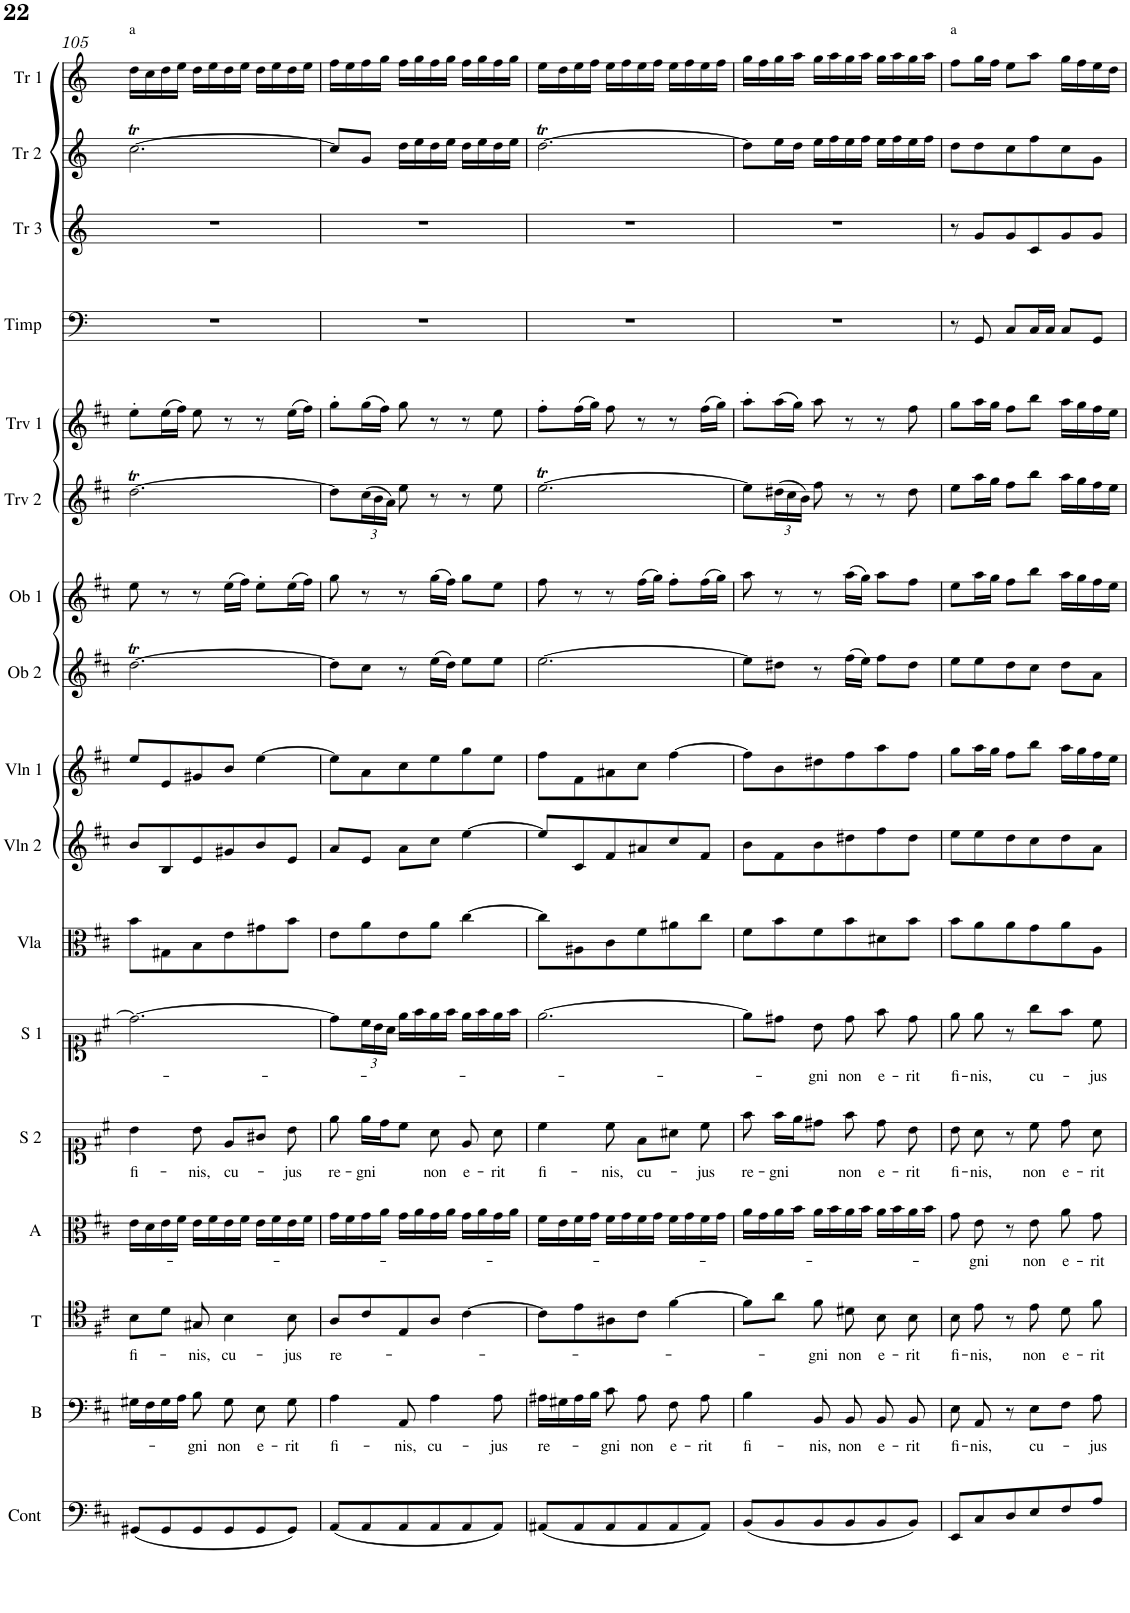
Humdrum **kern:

**kern	**kern	**text	**kern	**text	**kern	**text	**kern	**text	**kern	**text	**kern	**kern	**kern	**kern	**kern	**kern	**kern	**kern	**kern	**kern	**kern
*part17	*part16	*part16	*part15	*part15	*part14	*part14	*part13	*part13	*part12	*part12	*part11	*part10	*part9	*part8	*part7	*part6	*part5	*part4	*part3	*part2	*part1
*staff17	*staff16	*staff16	*staff15	*staff15	*staff14	*staff14	*staff13	*staff13	*staff12	*staff12	*staff11	*staff10	*staff9	*staff8	*staff7	*staff6	*staff5	*staff4	*staff3	*staff2	*staff1
*I"Continuo	*I"Bass	*	*I"Tenor	*	*I"Alto	*	*I"Soprano 2	*	*I"Soprano 1	*	*I"Viola	*I"Violin 2	*I"Violin 1	*I"Oboe 2	*I"Oboe 1	*I"Traverso 2	*I"Traverso 1	*I"Timpani	*I"Tromba 3	*I"Tromba 2	*I"Tromba 1
*I'Cont	*I'B	*	*I'T	*	*I'A	*	*I'S 2	*	*I'S 1	*	*I'Vla	*I'Vln 2	*I'Vln 1	*I'Ob 2	*I'Ob 1	*I'Trv 2	*I'Trv 1	*I'Timp	*I'Tr 3	*I'Tr 2	*I'Tr 1
!!LO:PB:g=z
*clefF4	*clefF4	*	*clefC4	*	*clefC3	*	*clefC1	*	*clefC1	*	*clefC3	*clefG2	*clefG2	*clefG2	*clefG2	*clefG2	*clefG2	*clefF4	*clefG2	*clefG2	*clefG2
*	*	*	*	*	*	*	*	*	*	*	*	*	*	*	*	*	*	*Trd-1c-2	*Trd-1c-2	*Trd-1c-2	*Trd-1c-2
*k[f#c#]	*k[f#c#]	*	*k[f#c#]	*	*k[f#c#]	*	*k[f#c#]	*	*k[f#c#]	*	*k[f#c#]	*k[f#c#]	*k[f#c#]	*k[f#c#]	*k[f#c#]	*k[f#c#]	*k[f#c#]	*k[]	*k[]	*k[]	*k[]
*M3/4	*M3/4	*	*M3/4	*	*M3/4	*	*M3/4	*	*M3/4	*	*M3/4	*M3/4	*M3/4	*M3/4	*M3/4	*M3/4	*M3/4	*M3/4	*M3/4	*M3/4	*M3/4
=105	=105	=105	=105	=105	=105	=105	=105	=105	=105	=105	=105	=105	=105	=105	=105	=105	=105	=105	=105	=105	=105
!	!	!	!	!	!	!	!	!	!	!	!	!	!	!	!	!	!	!	!	!	!LO:TX:a:t=a
!	!	!	!	!LO:LY:b	!	!	!	!LO:LY:b	!	!	!	!	!	!	!	!	!	!	!	!	!
(8GG#X/L	16G#X\LL	.	8B\L	fi-	16e\LL	.	4b\	fi-	2.dd\_	.	8b\L	8b/L	8ee/L	[2.ddT\	8ee\	[2.ddT\	8ee'\L	2.r	2.r	[2.ccT\	16dd\LL
.	16F#\	.	.	.	16d\	.	.	.	.	.	.	.	.	.	.	.	.	.	.	.	16cc\
8GG#/	16G#\	.	8d\J	.	16e\	.	.	.	.	.	8G#X\	8B/	8e/	.	8r	.	(16ee\L	.	.	.	16dd\
.	16A\JJ	.	.	.	16f#\JJ	.	.	.	.	.	.	.	.	.	.	.	16ff#\JJ)	.	.	.	16ee\JJ
!	!	!LO:LY:b	!	!LO:LY:b	!	!	!	!LO:LY:b	!	!	!	!	!	!	!	!	!	!	!	!	!
8GG#/	8B\	-gni	8G#X/	-nis,	16e\LL	.	8b\	-nis,	.	.	8B\	8e/	8g#X/	.	8r	.	8ee\	.	.	.	16dd\LL
.	.	.	.	.	16f#\	.	.	.	.	.	.	.	.	.	.	.	.	.	.	.	16ee\
!	!	!LO:LY:b	!	!LO:LY:b	!	!	!	!LO:LY:b	!	!	!	!	!	!	!	!	!	!	!	!	!
8GG#/	8G#\	non	4B\	cu-	16e\	.	8e/L	cu-	.	.	8e\	8g#X/	8b/J	.	(16ee\LL	.	8r	.	.	.	16dd\
.	.	.	.	.	16f#\JJ	.	.	.	.	.	.	.	.	.	16ff#\JJ)	.	.	.	.	.	16ee\JJ
!	!	!LO:LY:b	!	!	!	!	!	!	!	!	!	!	!	!	!	!	!	!	!	!	!
8GG#/	8E\	e-	.	.	16e\LL	.	8g#X/J	.	.	.	8g#X\	8b/	[4ee\	.	8ee'\L	.	8r	.	.	.	16dd\LL
.	.	.	.	.	16f#\	.	.	.	.	.	.	.	.	.	.	.	.	.	.	.	16ee\
!	!	!LO:LY:b	!	!LO:LY:b	!	!	!	!LO:LY:b	!	!	!	!	!	!	!	!	!	!	!	!	!
8GG#/J)	8G#\	-rit	8B\	-jus	16e\	.	8b\	-jus	.	.	8b\J	8e/J	.	.	(16ee\L	.	(16ee\LL	.	.	.	16dd\
.	.	.	.	.	16f#\JJ	.	.	.	.	.	.	.	.	.	16ff#\JJ)	.	16ff#\JJ)	.	.	.	16ee\JJ
=106	=106	=106	=106	=106	=106	=106	=106	=106	=106	=106	=106	=106	=106	=106	=106	=106	=106	=106	=106	=106	=106
!	!	!LO:LY:b	!	!LO:LY:b	!	!	!	!LO:LY:b	!	!	!	!	!	!	!	!	!	!	!	!	!
(8AA/L	4A\	fi-	8A/L	re-	16g\LL	.	8ee\	re-	8dd\L]	.	8e\L	8a/L	8ee\L]	8dd\L]	8gg\	8dd\L]	8gg'\L	2.r	2.r	8cc/L]	16ff\LL
.	.	.	.	.	16f#\	.	.	.	.	.	.	.	.	.	.	.	.	.	.	.	16ee\
!	!	!	!	!	!	!	!	!LO:LY:b	!	!	!	!	!	!	!	!	!	!	!	!	!
*	*	*	*	*	*	*	*	*	*Xbrackettup	*	*	*	*	*	*	*Xbrackettup	*	*	*	*	*
8AA/	.	.	8c#/	.	16g\	.	16ee\LL	-gni	24cc#\L	.	8a\	8e/J	8a\	8cc#\J	8r	(24cc#\L	(16gg\L	.	.	8g/J	16ff\
.	.	.	.	.	.	.	.	.	24b\	.	.	.	.	.	.	24b\	.	.	.	.	.
.	.	.	.	.	16a\JJ	.	16dd\J	.	.	.	.	.	.	.	.	.	16ff#\JJ)	.	.	.	16gg\JJ
.	.	.	.	.	.	.	.	.	24a\JJ	.	.	.	.	.	.	24a\JJ)	.	.	.	.	.
!	!	!LO:LY:b	!	!	!	!	!	!	!	!	!	!	!	!	!	!	!	!	!	!	!
8AA/	8AA/	-nis,	8E/	.	16g\LL	.	8cc#\J	.	16ee\LL	.	8e\	8a\L	8cc#\	8r	8r	8ee\	8gg\	.	.	16dd\LL	16ff\LL
.	.	.	.	.	16a\	.	.	.	16ff#\	.	.	.	.	.	.	.	.	.	.	16ee\	16gg\
!	!	!LO:LY:b	!	!	!	!	!	!LO:LY:b	!	!	!	!	!	!	!	!	!	!	!	!	!
8AA/	4A\	cu-	8A/J	.	16g\	.	8a\	non	16ee\	.	8a\J	8cc#\J	8ee\	(16ee\LL	(16gg\LL	8r	8r	.	.	16dd\	16ff\
.	.	.	.	.	16a\JJ	.	.	.	16ff#\JJ	.	.	.	.	16dd\JJ)	16ff#\JJ)	.	.	.	.	16ee\JJ	16gg\JJ
!	!	!	!	!	!	!	!	!LO:LY:b	!	!	!	!	!	!	!	!	!	!	!	!	!
8AA/	.	.	[4c#\	.	16g\LL	.	8e/	e-	16ee\LL	.	[4cc#\	[4ee\	8gg\	8ee\L	8gg\L	8r	8r	.	.	16dd\LL	16ff\LL
.	.	.	.	.	16a\	.	.	.	16ff#\	.	.	.	.	.	.	.	.	.	.	16ee\	16gg\
!	!	!LO:LY:b	!	!	!	!	!	!LO:LY:b	!	!	!	!	!	!	!	!	!	!	!	!	!
8AA/J)	8A\	-jus	.	.	16g\	.	8a\	-rit	16ee\	.	.	.	8ee\J	8ee\J	8ee\J	8ee\	8ee\	.	.	16dd\	16ff\
.	.	.	.	.	16a\JJ	.	.	.	16ff#\JJ	.	.	.	.	.	.	.	.	.	.	16ee\JJ	16gg\JJ
=107	=107	=107	=107	=107	=107	=107	=107	=107	=107	=107	=107	=107	=107	=107	=107	=107	=107	=107	=107	=107	=107
!	!	!LO:LY:b	!	!	!	!	!	!LO:LY:b	!	!	!	!	!	!	!	!	!	!	!	!	!
(8AA#X/L	16A#X\LL	re-	8c#\L]	.	16f#\LL	.	4cc#\	fi-	[2.ee\	.	8cc#\L]	8ee/L]	8ff#\L	[2.ee\	8ff#\	[2.eeT\	8ff#'\L	2.r	2.r	[2.ddT\	16ee\LL
.	16G#X\	.	.	.	16e\	.	.	.	.	.	.	.	.	.	.	.	.	.	.	.	16dd\
8AA#/	16A#\	.	8e\	.	16f#\	.	.	.	.	.	8A#X\	8c#/	8f#\	.	8r	.	(16ff#\L	.	.	.	16ee\
.	16B\JJ	.	.	.	16g\JJ	.	.	.	.	.	.	.	.	.	.	.	16gg\JJ)	.	.	.	16ff\JJ
!	!	!LO:LY:b	!	!	!	!	!	!LO:LY:b	!	!	!	!	!	!	!	!	!	!	!	!	!
8AA#/	8c#\	-gni	8A#X\	.	16f#\LL	.	8cc#\	-nis,	.	.	8c#\	8f#/	8a#X\	.	8r	.	8ff#\	.	.	.	16ee\LL
.	.	.	.	.	16g\	.	.	.	.	.	.	.	.	.	.	.	.	.	.	.	16ff\
!	!	!LO:LY:b	!	!	!	!	!	!LO:LY:b	!	!	!	!	!	!	!	!	!	!	!	!	!
8AA#/	8A#\	non	8c#\J	.	16f#\	.	8f#\L	cu-	.	.	8f#\	8a#X/	8cc#\J	.	(16ff#\LL	.	8r	.	.	.	16ee\
.	.	.	.	.	16g\JJ	.	.	.	.	.	.	.	.	.	16gg\JJ)	.	.	.	.	.	16ff\JJ
!	!	!LO:LY:b	!	!	!	!	!	!	!	!	!	!	!	!	!	!	!	!	!	!	!
8AA#/	8F#\	e-	[4f#\	.	16f#\LL	.	8a#X\J	.	.	.	8a#X\	8cc#/	[4ff#\	.	8ff#'\L	.	8r	.	.	.	16ee\LL
.	.	.	.	.	16g\	.	.	.	.	.	.	.	.	.	.	.	.	.	.	.	16ff\
!	!	!LO:LY:b	!	!	!	!	!	!LO:LY:b	!	!	!	!	!	!	!	!	!	!	!	!	!
8AA#/J)	8A#\	-rit	.	.	16f#\	.	8cc#\	-jus	.	.	8cc#\J	8f#/J	.	.	(16ff#\L	.	(16ff#\LL	.	.	.	16ee\
.	.	.	.	.	16g\JJ	.	.	.	.	.	.	.	.	.	16gg\JJ)	.	16gg\JJ)	.	.	.	16ff\JJ
=108	=108	=108	=108	=108	=108	=108	=108	=108	=108	=108	=108	=108	=108	=108	=108	=108	=108	=108	=108	=108	=108
!	!	!LO:LY:b	!	!	!	!	!	!LO:LY:b	!	!	!	!	!	!	!	!	!	!	!	!	!
(8BB/L	4B\	fi-	8f#\L]	.	16a\LL	.	8ff#\	re-	8ee\L]	.	8f#\L	8b\L	8ff#\L]	8ee\L]	8aa\	8ee\L]	8aa'\L	2.r	2.r	8dd\L]	16gg\LL
.	.	.	.	.	16g\	.	.	.	.	.	.	.	.	.	.	.	.	.	.	.	16ff\
!	!	!	!	!	!	!	!	!LO:LY:b	!	!	!	!	!	!	!	!	!	!	!	!	!
8BB/	.	.	8a\J	.	16a\	.	16ff#\LL	-gni	8dd#X\J	.	8b\	8f#\	8b\	8dd#X\J	8r	(24dd#X\L	(16aa\L	.	.	16ee\L	16gg\
.	.	.	.	.	.	.	.	.	.	.	.	.	.	.	.	24cc#\	.	.	.	.	.
.	.	.	.	.	16b\JJ	.	16ee\J	.	.	.	.	.	.	.	.	.	16gg\JJ)	.	.	16dd\JJ	16aa\JJ
.	.	.	.	.	.	.	.	.	.	.	.	.	.	.	.	24b\JJ)	.	.	.	.	.
!	!	!LO:LY:b	!	!LO:LY:b	!	!	!	!	!	!LO:LY:b	!	!	!	!	!	!	!	!	!	!	!
8BB/	8BB/	-nis,	8f#\	-gni	16a\LL	.	8dd#X\J	.	8b\	-gni	8f#\	8b\	8dd#X\	8r	8r	8ff#\	8aa\	.	.	16ee\LL	16gg\LL
.	.	.	.	.	16b\	.	.	.	.	.	.	.	.	.	.	.	.	.	.	16ff\	16aa\
!	!	!LO:LY:b	!	!LO:LY:b	!	!	!	!LO:LY:b	!	!LO:LY:b	!	!	!	!	!	!	!	!	!	!	!
8BB/	8BB/	non	8d#X\	non	16a\	.	8ff#\	non	8dd#\	non	8b\	8dd#X\	8ff#\	(16ff#\LL	(16aa\LL	8r	8r	.	.	16ee\	16gg\
.	.	.	.	.	16b\JJ	.	.	.	.	.	.	.	.	16ee\JJ)	16gg\JJ)	.	.	.	.	16ff\JJ	16aa\JJ
!	!	!LO:LY:b	!	!LO:LY:b	!	!	!	!LO:LY:b	!	!LO:LY:b	!	!	!	!	!	!	!	!	!	!	!
8BB/	8BB/	e-	8B\	e-	16a\LL	.	8dd#\	e-	8ff#\	e-	8d#X\	8ff#\	8aa\	8ff#\L	8aa\L	8r	8r	.	.	16ee\LL	16gg\LL
.	.	.	.	.	16b\	.	.	.	.	.	.	.	.	.	.	.	.	.	.	16ff\	16aa\
!	!	!LO:LY:b	!	!LO:LY:b	!	!	!	!LO:LY:b	!	!LO:LY:b	!	!	!	!	!	!	!	!	!	!	!
8BB/J)	8BB/	-rit	8B\	-rit	16a\	.	8b\	-rit	8dd#\	-rit	8b\J	8dd#\J	8ff#\J	8dd#\J	8ff#\J	8dd#\	8ff#\	.	.	16ee\	16gg\
.	.	.	.	.	16b\JJ	.	.	.	.	.	.	.	.	.	.	.	.	.	.	16ff\JJ	16aa\JJ
=109	=109	=109	=109	=109	=109	=109	=109	=109	=109	=109	=109	=109	=109	=109	=109	=109	=109	=109	=109	=109	=109
!	!	!	!	!	!	!	!	!	!	!	!	!	!	!	!	!	!	!	!	!	!LO:TX:a:t=a
!	!	!LO:LY:b	!	!LO:LY:b	!	!	!	!LO:LY:b	!	!LO:LY:b	!	!	!	!	!	!	!	!	!	!	!
8EE/L	8E\	fi-	8B\	fi-	8g\	.	8b\	fi-	8ee\	fi-	8b\L	8ee\L	8gg\L	8ee\L	8ee\L	8ee\L	8gg\L	8r	8r	8dd\L	8ff\L
!	!	!LO:LY:b	!	!LO:LY:b	!	!LO:LY:b	!	!LO:LY:b	!	!LO:LY:b	!	!	!	!	!	!	!	!	!	!	!
8C#/	8AA/	-nis,	8e\	-nis,	8e\	-gni	8a\	-nis,	8ee\	-nis,	8a\	8ee\	16aa\L	8ee\	16aa\L	16aa\L	16aa\L	8GG/	8g/L	8dd\	16gg\L
.	.	.	.	.	.	.	.	.	.	.	.	.	16gg\JJ	.	16gg\JJ	16gg\JJ	16gg\JJ	.	.	.	16ff\JJ
8D/	8r	.	8r	.	8r	.	8r	.	8r	.	8a\	8dd\	8ff#\L	8dd\	8ff#\L	8ff#\L	8ff#\L	8C/L	8g/	8cc\	8ee\L
!	!	!LO:LY:b	!	!LO:LY:b	!	!LO:LY:b	!	!LO:LY:b	!	!LO:LY:b	!	!	!	!	!	!	!	!	!	!	!
8E/	8E\L	cu-	8e\	non	8e\	non	8cc#\	non	8gg\L	cu-	8g\	8cc#\	8bb\J	8cc#\J	8bb\J	8bb\J	8bb\J	16C/L	8c/	8ff\	8aa\J
.	.	.	.	.	.	.	.	.	.	.	.	.	.	.	.	.	.	16C/JJ	.	.	.
!	!	!	!	!LO:LY:b	!	!LO:LY:b	!	!LO:LY:b	!	!	!	!	!	!	!	!	!	!	!	!	!
8F#/	8F#\J	.	8d\	e-	8a\	e-	8dd\	e-	8ff#\J	.	8a\	8dd\	16aa\LL	8dd\L	16aa\LL	16aa\LL	16aa\LL	8C/L	8g/	8cc\	16gg\LL
.	.	.	.	.	.	.	.	.	.	.	.	.	16gg\	.	16gg\	16gg\	16gg\	.	.	.	16ff\
!	!	!LO:LY:b	!	!LO:LY:b	!	!LO:LY:b	!	!LO:LY:b	!	!LO:LY:b	!	!	!	!	!	!	!	!	!	!	!
8A/J	8A\	-jus	8f#\	-rit	8g\	-rit	8a\	-rit	8cc#\	-jus	8A\J	8a\J	16ff#\	8a\J	16ff#\	16ff#\	16ff#\	8GG/J	8g/J	8g\J	16ee\
.	.	.	.	.	.	.	.	.	.	.	.	.	16ee\JJ	.	16ee\JJ	16ee\JJ	16ee\JJ	.	.	.	16dd\JJ
=	=	=	=	=	=	=	=	=	=	=	=	=	=	=	=	=	=	=	=	=	=
*-	*-	*-	*-	*-	*-	*-	*-	*-	*-	*-	*-	*-	*-	*-	*-	*-	*-	*-	*-	*-	*-
